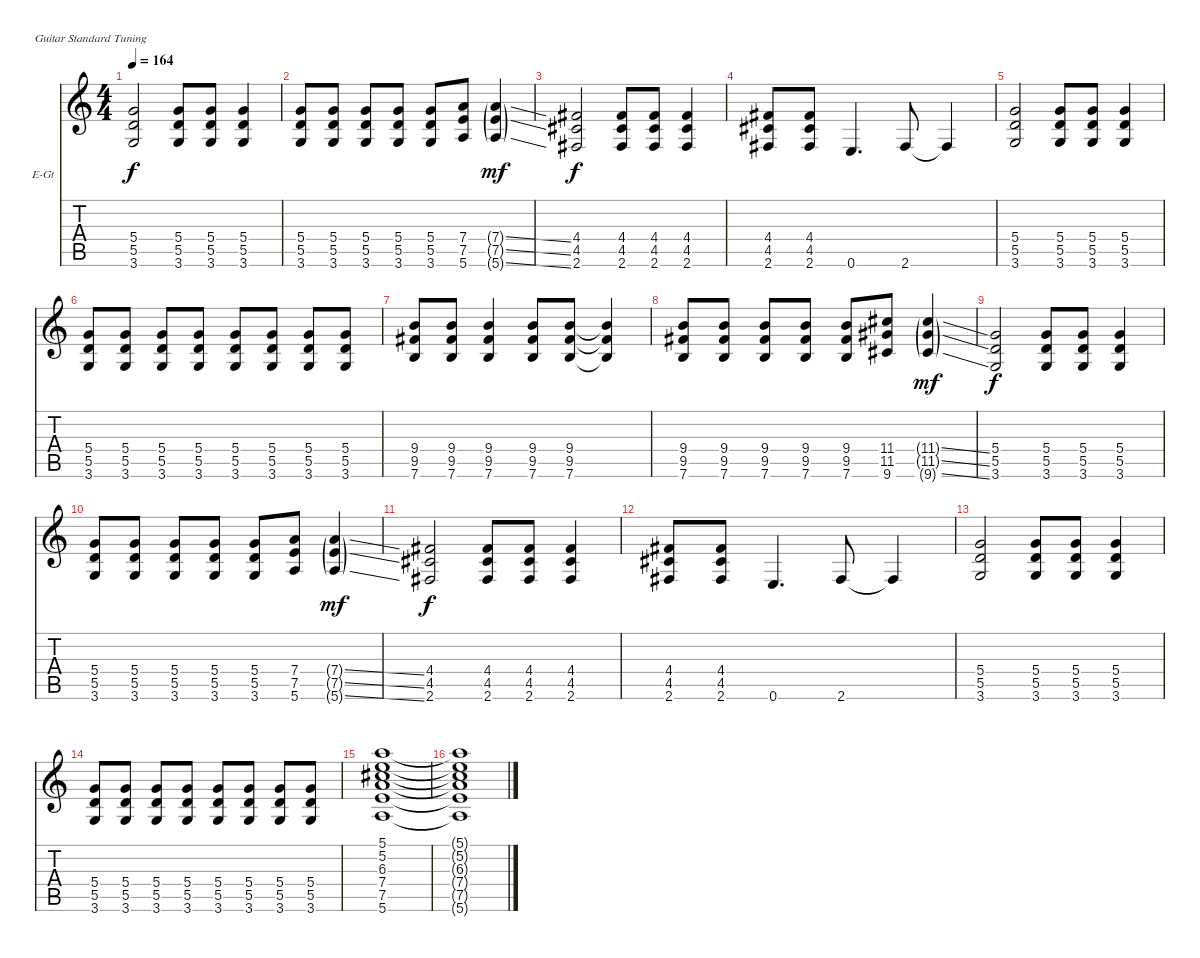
\defaultSystemsLayout 4
\bracketExtendMode nobrackets
\firstSystemTrackNameOrientation horizontal
\otherSystemsTrackNameOrientation horizontal
\track ("Stone Gossard (Drive)" "E-Gt") {instrument overdrivenguitar}
\staff {score tabs}
\tuning (E4 B3 G3 D3 A2 E2)
\ts (4 4)
\tempo 164
\clef g2
\ks c
(5.4 5.5 3.6).2{dy f} (5.4 5.5 3.6).8 (5.4 5.5 3.6).8 (5.4 5.5 3.6).4 |
(5.4 5.5 3.6).8 (5.4 5.5 3.6).8 (5.4 5.5 3.6).8 (5.4 5.5 3.6).8 (5.4 5.5 3.6).8 (7.4 7.5 5.6).8 (7.4{ss g} 7.5{ss g} 5.6{ss g}).4{dy mf} |
(4.4 4.5 2.6).2{dy f} (4.4 4.5 2.6).8 (4.4 4.5 2.6).8 (4.4 4.5 2.6).4 |
(4.4 4.5 2.6).8 (4.4 4.5 2.6).8 0.6.4{d} 2.6.8 2.6{t}.4 |
(5.4 5.5 3.6).2 (5.4 5.5 3.6).8 (5.4 5.5 3.6).8 (5.4 5.5 3.6).4 |
(5.4 5.5 3.6).8 (5.4 5.5 3.6).8 (5.4 5.5 3.6).8 (5.4 5.5 3.6).8 (5.4 5.5 3.6).8 (5.4 5.5 3.6).8 (5.4 5.5 3.6).8 (5.4 5.5 3.6).8 |
(9.4 9.5 7.6).8 (9.4 9.5 7.6).8 (9.4 9.5 7.6).4 (9.4 9.5 7.6).8 (9.4 9.5 7.6).8 (9.4{t} 9.5{t} 7.6{t}).4 |
(9.4 9.5 7.6).8 (9.4 9.5 7.6).8 (9.4 9.5 7.6).8 (9.4 9.5 7.6).8 (9.4 9.5 7.6).8 (11.4 11.5 9.6).8 (11.4{ss g} 11.5{ss g} 9.6{ss g}).4{dy mf} |
(5.4 5.5 3.6).2{dy f} (5.4 5.5 3.6).8 (5.4 5.5 3.6).8 (5.4 5.5 3.6).4 |
(5.4 5.5 3.6).8 (5.4 5.5 3.6).8 (5.4 5.5 3.6).8 (5.4 5.5 3.6).8 (5.4 5.5 3.6).8 (7.4 7.5 5.6).8 (7.4{ss g} 7.5{ss g} 5.6{ss g}).4{dy mf} |
(4.4 4.5 2.6).2{dy f} (4.4 4.5 2.6).8 (4.4 4.5 2.6).8 (4.4 4.5 2.6).4 |
(4.4 4.5 2.6).8 (4.4 4.5 2.6).8 0.6.4{d} 2.6.8 2.6{t}.4 |
(5.4 5.5 3.6).2 (5.4 5.5 3.6).8 (5.4 5.5 3.6).8 (5.4 5.5 3.6).4 |
(5.4 5.5 3.6).8 (5.4 5.5 3.6).8 (5.4 5.5 3.6).8 (5.4 5.5 3.6).8 (5.4 5.5 3.6).8 (5.4 5.5 3.6).8 (5.4 5.5 3.6).8 (5.4 5.5 3.6).8 |
(5.1 5.2 6.3 7.4 7.5 5.6).1 |
(5.1{t} 5.2{t} 6.3{t} 7.4{t} 7.5{t} 5.6{t}).1
